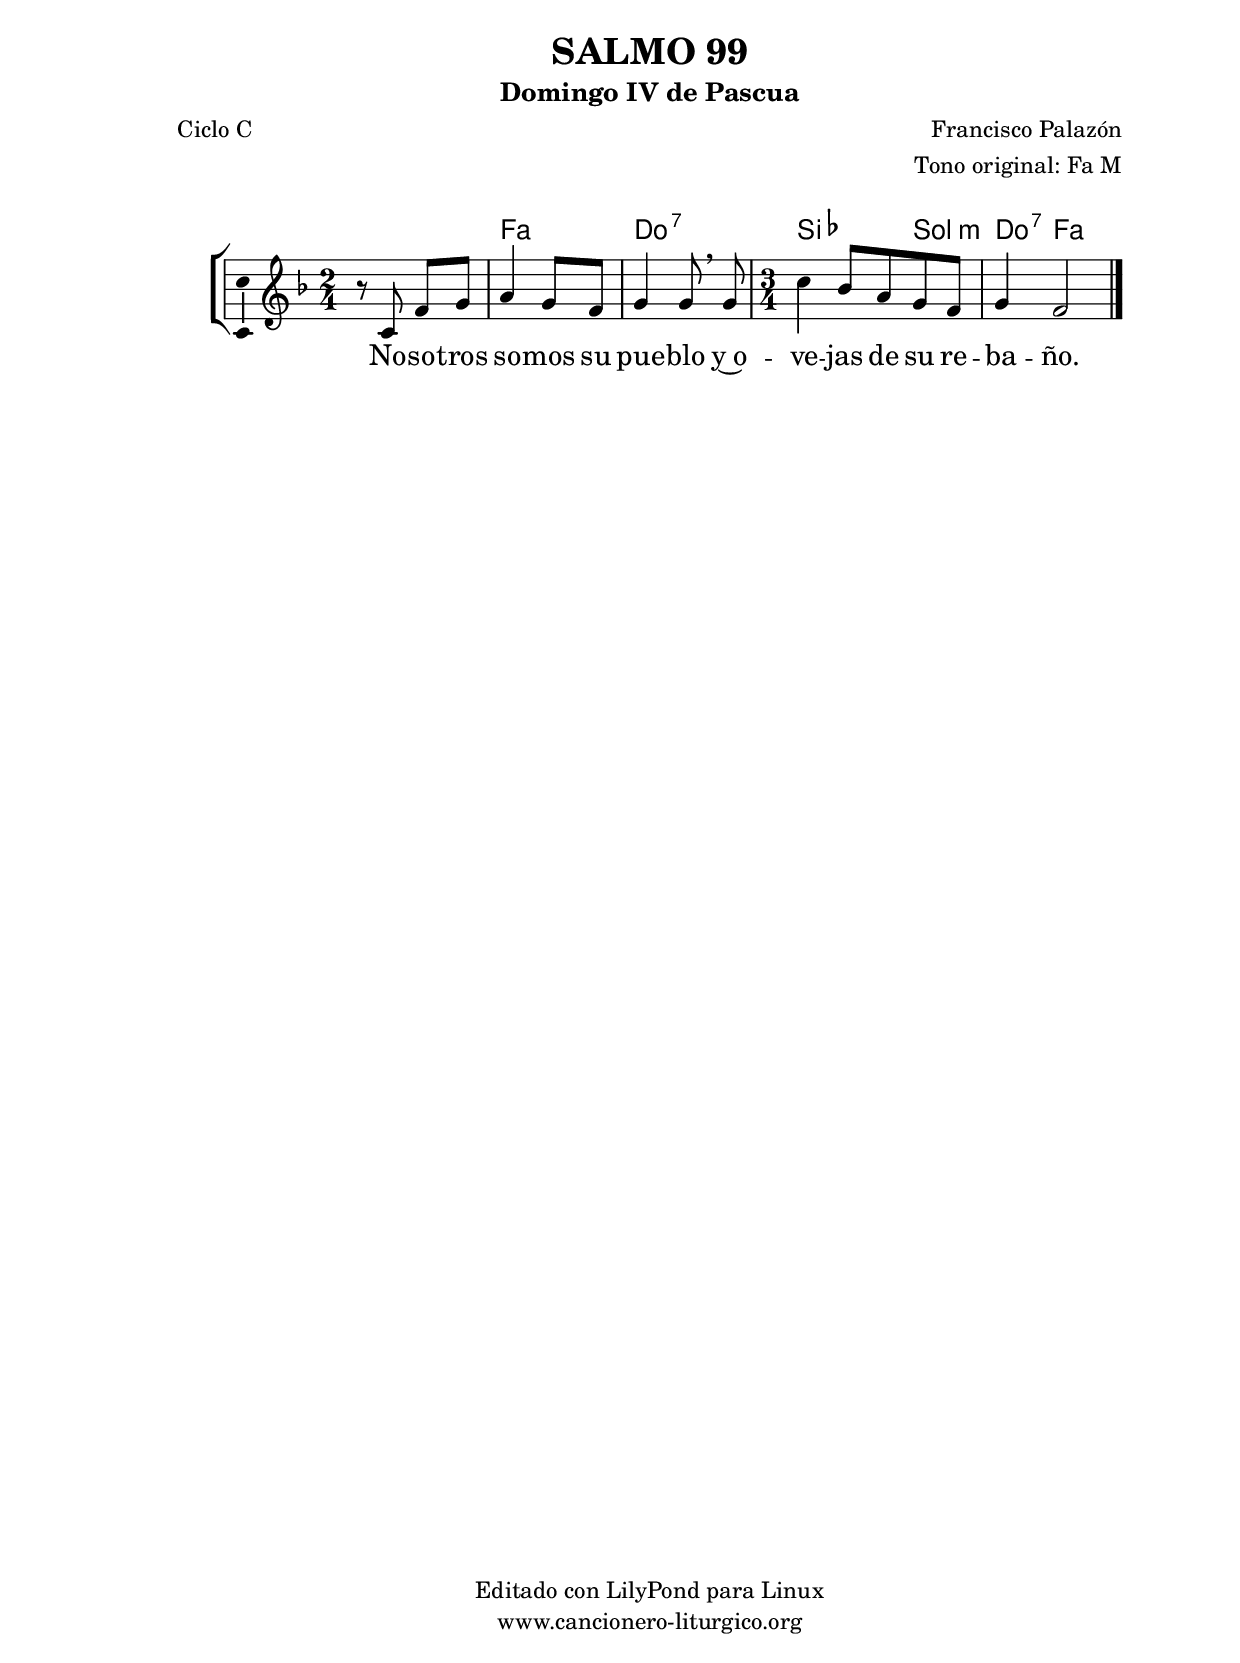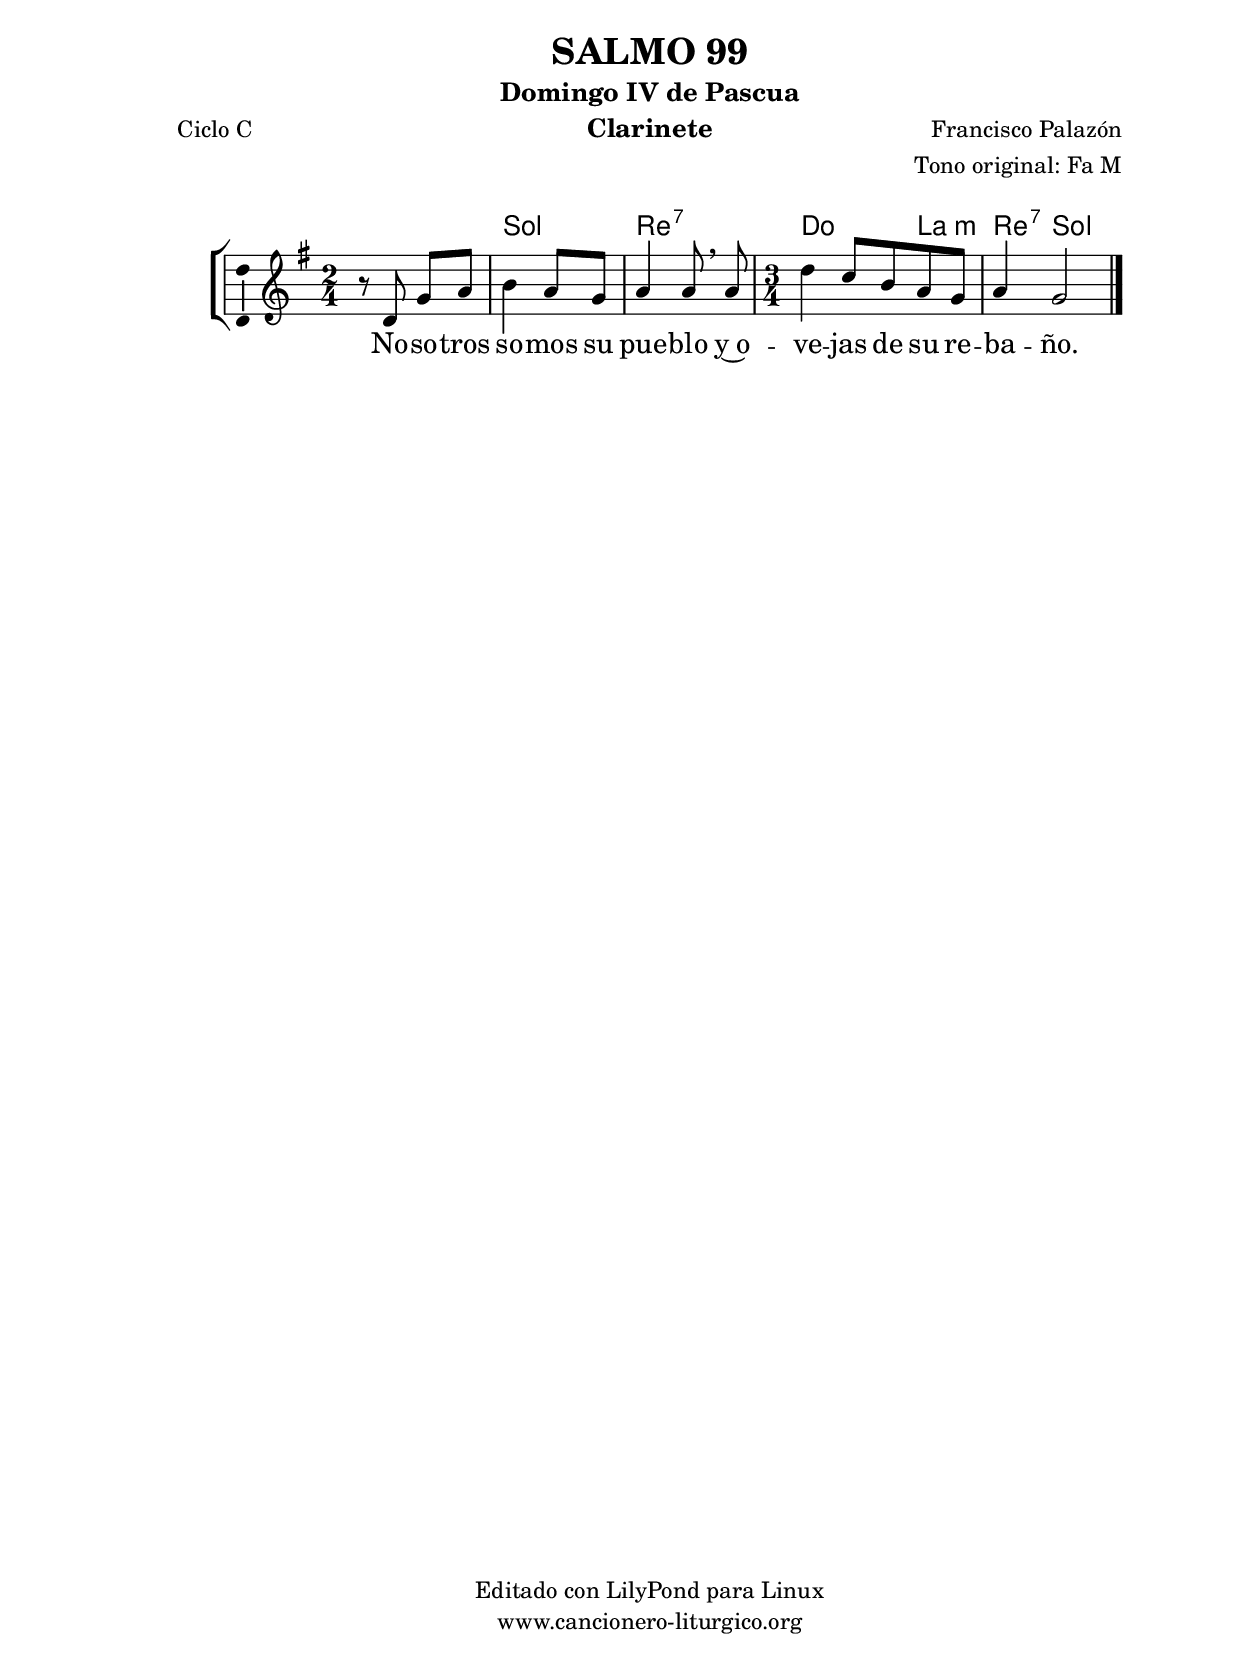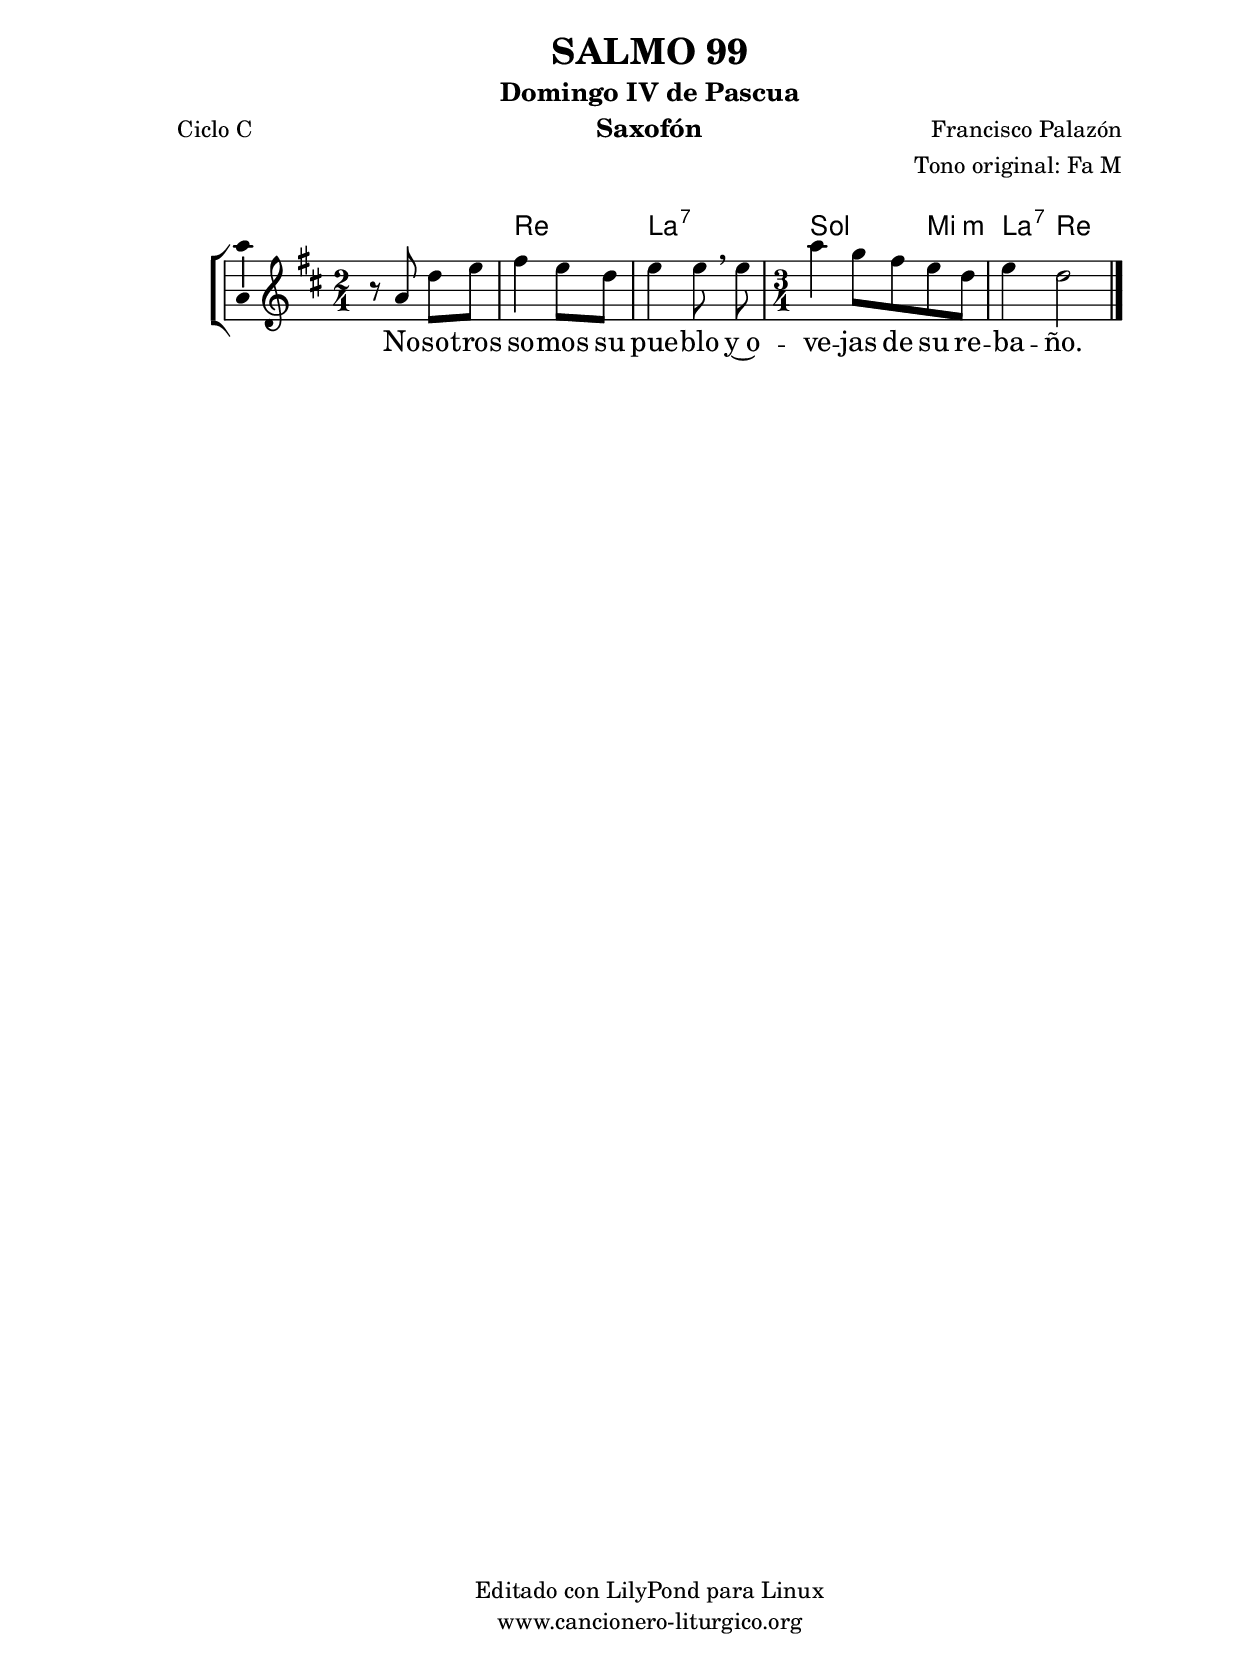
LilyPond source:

%
%para convertir .midi en .wav:
%timidity filename.midi -Ow -o finename.wav
%
%
%Para convertir de .wav a .mp3:
%lame -h -m j filename.wav
%
%
%para escuchar el midi:
%timidity nombrefichero.midi
%


%versión de lilypond para la que se ha escrito esta partitura:
\version "2.16.0"

	%Tamaño papel
	#(set-default-paper-size "a4")
	%Tamaño partitura
	#(set-global-staff-size 20)
	%No responde al pulsar sobre una nota
	#(ly:set-option 'point-and-click #f)

%parámetros del encabezamiento:
\header {
	title = "SALMO 99"
	subtitle = "Domingo IV de Pascua"
	composer = "Francisco Palazón"
	poet = "Ciclo C"
	meter = ""
	arranger = "Tono original: Fa M"
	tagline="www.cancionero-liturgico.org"
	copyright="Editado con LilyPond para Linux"
	tiempo = "Pascua"
	usos = "Salmo"
	letra = "Nosotros somos su pueblo y ovejas de su rebaño."
	}

%parámetros asociados al papel:
\paper  {
	oddHeaderMarkup = \markup {\fill-line { \on-the-fly #not-first-page \fromproperty #'header:title \on-the-fly #not-first-page \fromproperty #'header:composer }}
	evenHeaderMarkup = \markup {\fill-line { \fromproperty #'header:composer \fromproperty #'header:title }}
	#(set-paper-size "a4")
	print-page-number = ##f
	first-page-number = 1
	print-first-page-number = ##f
%	head-separation = 3.0 \cm
	top-margin = 2.0 \cm
	bottom-margin = 0.5\cm
%%%	bottom-margin = -1.0\cm
	left-margin = 3.0 \cm
	line-width = 16.0 \cm 
	indent = 8\mm
	interscoreline = 2.\mm
	between-system-space = 15\mm
%	para que las partituras no llenen la hoja:
	ragged-bottom = ##t
%	idem para la última hoja:
	ragged-last-bottom = ##f
%	para que las partituras llenen el ancho del papel:
	ragged-last = ##f
	after-title-space = 2.5 \cm
%page-count=1
%system-count=8

	%Flexible Vertical Spacing
%	markup-markup-spacing =
%	#'((basic-distance . 15) (minimum-distance . 15) (padding . 3))
	markup-system-spacing =
	#'((basic-distance . 15) (minimum-distance . 15) (padding . 3))
	system-system-spacing =
	#'((basic-distance . 15) (minimum-distance . 15) (padding . 3))
	score-system-spacing =
	#'((basic-distance . 15) (minimum-distance . 15) (padding . 5))
%	top-system-spacing = % header
%	#'((basic-distance . 8) (minimum-distance . 0) (padding . 3))
%	top-markup-spacing =
%	#'((basic-distance . 20) (minimum-distance . 20) (padding . 3))
	last-bottom-spacing = % footer
	#'((basic-distance . 5) (minimum-distance . 5) (padding . 3))
%	score-markup-spacing =
%	#'((basic-distance . 16) (minimum-distance . 13) (padding . 3))

	}


%parámetros que afectan a toda la partitura:
global =  {
	%clave de sol (G):
	\clef G
	%armadura:
%	\transpose f a
	\key f \major
	\tempo 4=90
	\set Score.tempoHideNote = ##t
	}


acordes = {
	\italianChords
	\chordmode {
%	\transpose f a
{

s2
f2 c:7 bes g4:m c:7 f2

	}
	}
}

melodia = 
%	\transpose f a
{
	\relative c'{

\time 2/4
r8 c8 f g
a4 g8 f
g4 g8 \breathe g8
\time 3/4
c4 bes8 a g f
g4 f2

	\bar "|."
	}
	}


texto = \lyricmode {
No -- so -- tros so -- mos su pue -- blo
y~o -- ve -- jas de su re -- ba -- ño.
	}


acordesStaff = \context ChordNames = acordesStaff <<
	\set chordChanges = ##t
	\acordes
	>>


vozStaff = \context Voice = vozStaff
\with {\consists "Ambitus_engraver"}
<<
%	\set Staff.instrumentName = ""
%	\set Staff.shortInstrumentName = ""
%	\set Staff.midiInstrument = #"clarinet"
%	\set Staff.midiInstrument = #"cello"
%	\set Staff.midiInstrument = #"flute"
	\set Staff.midiInstrument = #"electric guitar (jazz)"
%	\set Staff.midiInstrument = #"english horn"
%	\set Staff.midiInstrument = #"violin"
%	\set Staff.midiInstrument = #"glockenspiel"
	\set Staff.midiMinimumVolume = #0.7
	\set Staff.midiMaximumVolume = #0.9
	\global
	\melodia
	>>


textoStaff = \context Lyrics = textoStaff <<
	\lyricsto vozStaff \texto
	>>

\book {
	\score {
		\context ChoirStaff {
			\override StaffGroup.SystemStartBracket #'collapse-height = #1
			\override Score.SystemStartBar #'collapse-height = #1
			<<
			\acordesStaff
			\vozStaff
			\textoStaff
			>>
			}
		\layout {
	    		\context {
				\Lyrics
				\override LyricText #'font-size = #2
				}
	   		 \context {
				\Score
				%fontSize = #3
				\override StaffSymbol #'staff-space = #(magstep +3)
				%\override Beam #'thickness = #0.55
				%\override SpacingSpanner #'spacing-increment = #1.0
				%\override Slur #'height-limit = #1.5
				}
			}
		}
	\score {
		\unfoldRepeats
		\context ChoirStaff {
			<<
			\acordesStaff
			\vozStaff
			>>
			}
		\midi {
	  		\context {
	  			\Score
				tempoWholesPerMinute = #(ly:make-moment 70 4)
				}
			}
		}
	}

%Partitura para clarinete
#(define output-suffix "C")
\book {
	\header{
		instrument = "Clarinete"
		}
	\score {
		\context ChoirStaff {
			\override StaffGroup.SystemStartBracket #'collapse-height = #1
			\override Score.SystemStartBar #'collapse-height = #1
\transpose c d
			<<
			\acordesStaff
			\vozStaff
			\textoStaff
			>>
			}
		\layout {
	    		\context {
				\Lyrics
				\override LyricText #'font-size = #2
				}
	   		 \context {
				\Score
				%fontSize = #3
				\override StaffSymbol #'staff-space = #(magstep +3)
				%\override Beam #'thickness = #0.55
				%\override SpacingSpanner #'spacing-increment = #1.0
				%\override Slur #'height-limit = #1.5
				}
			}
		}
	}

%Partitura para saxofón
#(define output-suffix "S")
\book {
	\header{
		instrument = "Saxofón"
		}
	\score {
		\context ChoirStaff {
			\override StaffGroup.SystemStartBracket #'collapse-height = #1
			\override Score.SystemStartBar #'collapse-height = #1
\transpose c a
			<<
			\acordesStaff
			\vozStaff
			\textoStaff
			>>
			}
		\layout {
	    		\context {
				\Lyrics
				\override LyricText #'font-size = #2
				}
	   		 \context {
				\Score
				%fontSize = #3
				\override StaffSymbol #'staff-space = #(magstep +3)
				%\override Beam #'thickness = #0.55
				%\override SpacingSpanner #'spacing-increment = #1.0
				%\override Slur #'height-limit = #1.5
				}
			}
		}
	}

